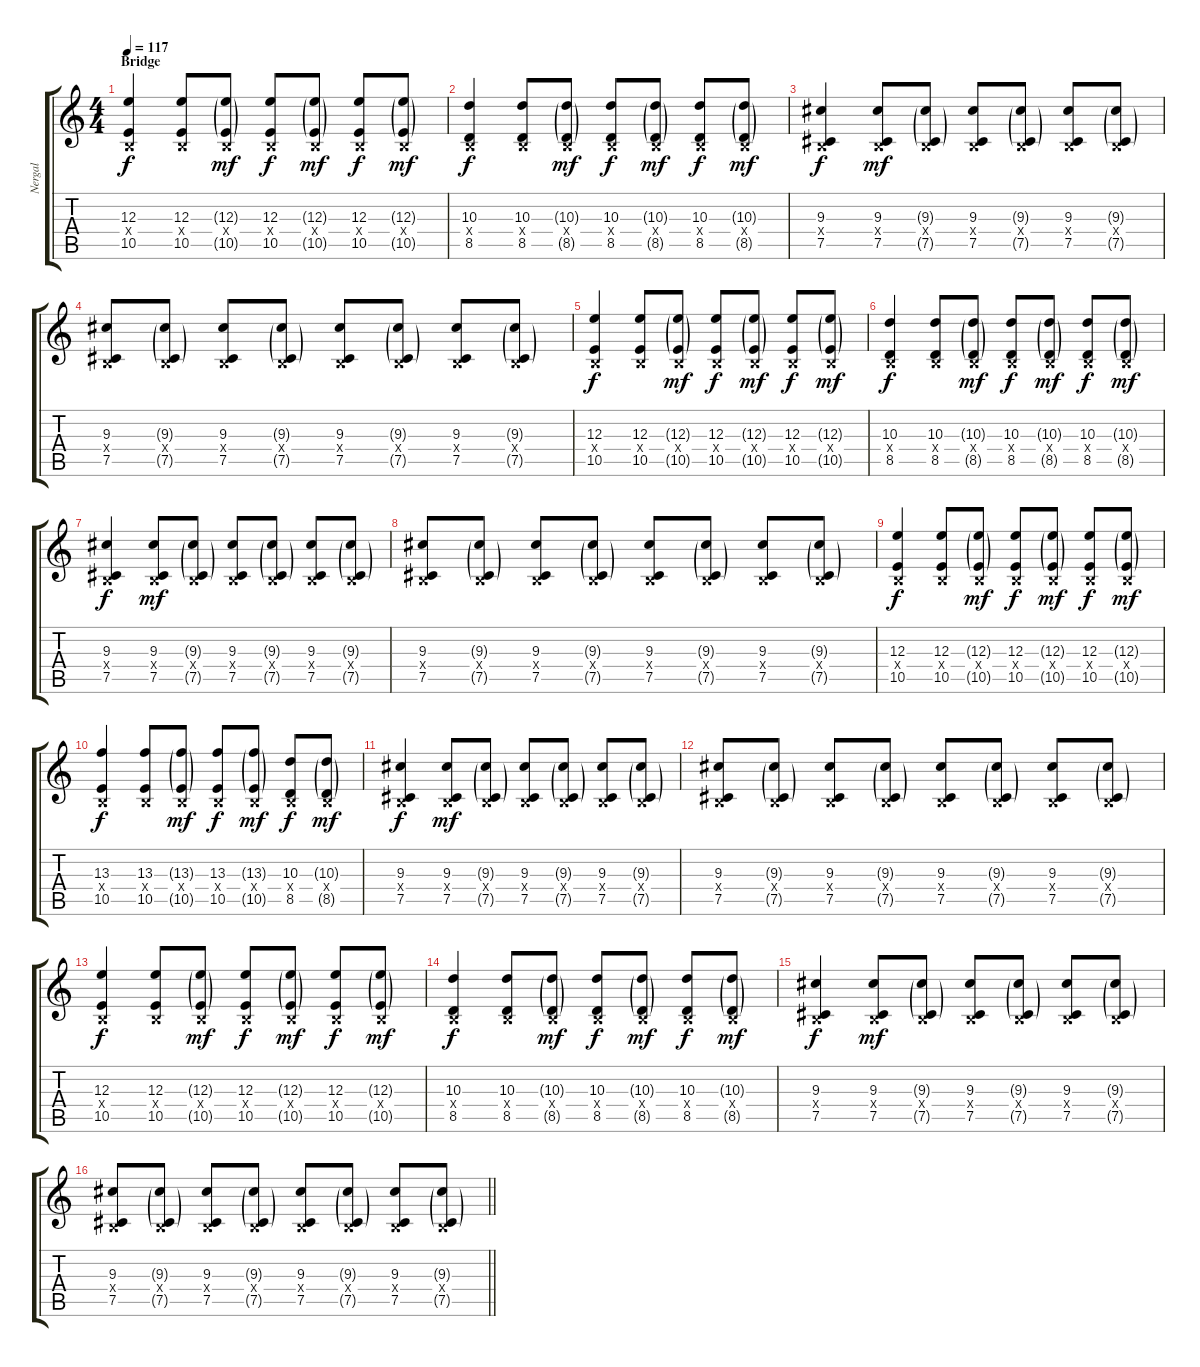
\track ("Nergal " "Nergal ") {instrument distortionguitar}
\staff {score tabs}
\tuning (Db4 Ab3 E3 B2 Gb2 Db2) {hide}
\ts (4 4)
\section ("" "Bridge ")
\tempo 117
\clef g2
\ks c
(12.3 0.4{x} 10.5).4{dy f} (12.3 0.4{x} 10.5).8 (12.3{g} 0.4{x} 10.5{g}).8{dy mf} (12.3 0.4{x} 10.5).8{dy f} (12.3{g} 0.4{x} 10.5{g}).8{dy mf} (12.3 0.4{x} 10.5).8{dy f} (12.3{g} 0.4{x} 10.5{g}).8{dy mf} |
(10.3 0.4{x} 8.5).4{dy f} (10.3 0.4{x} 8.5).8 (10.3{g} 0.4{x} 8.5{g}).8{dy mf} (10.3 0.4{x} 8.5).8{dy f} (10.3{g} 0.4{x} 8.5{g}).8{dy mf} (10.3 0.4{x} 8.5).8{dy f} (10.3{g} 0.4{x} 8.5{g}).8{dy mf} |
(9.3 0.4{x} 7.5).4{dy f} (9.3 0.4{x} 7.5).8{dy mf} (9.3{g} 0.4{x} 7.5{g}).8 (9.3 0.4{x} 7.5).8 (9.3{g} 0.4{x} 7.5{g}).8 (9.3 0.4{x} 7.5).8 (9.3{g} 0.4{x} 7.5{g}).8 |
(9.3 0.4{x} 7.5).8 (9.3{g} 0.4{x} 7.5{g}).8 (9.3 0.4{x} 7.5).8 (9.3{g} 0.4{x} 7.5{g}).8 (9.3 0.4{x} 7.5).8 (9.3{g} 0.4{x} 7.5{g}).8 (9.3 0.4{x} 7.5).8 (9.3{g} 0.4{x} 7.5{g}).8 |
(12.3 0.4{x} 10.5).4{dy f} (12.3 0.4{x} 10.5).8 (12.3{g} 0.4{x} 10.5{g}).8{dy mf} (12.3 0.4{x} 10.5).8{dy f} (12.3{g} 0.4{x} 10.5{g}).8{dy mf} (12.3 0.4{x} 10.5).8{dy f} (12.3{g} 0.4{x} 10.5{g}).8{dy mf} |
(10.3 0.4{x} 8.5).4{dy f} (10.3 0.4{x} 8.5).8 (10.3{g} 0.4{x} 8.5{g}).8{dy mf} (10.3 0.4{x} 8.5).8{dy f} (10.3{g} 0.4{x} 8.5{g}).8{dy mf} (10.3 0.4{x} 8.5).8{dy f} (10.3{g} 0.4{x} 8.5{g}).8{dy mf} |
(9.3 0.4{x} 7.5).4{dy f} (9.3 0.4{x} 7.5).8{dy mf} (9.3{g} 0.4{x} 7.5{g}).8 (9.3 0.4{x} 7.5).8 (9.3{g} 0.4{x} 7.5{g}).8 (9.3 0.4{x} 7.5).8 (9.3{g} 0.4{x} 7.5{g}).8 |
(9.3 0.4{x} 7.5).8 (9.3{g} 0.4{x} 7.5{g}).8 (9.3 0.4{x} 7.5).8 (9.3{g} 0.4{x} 7.5{g}).8 (9.3 0.4{x} 7.5).8 (9.3{g} 0.4{x} 7.5{g}).8 (9.3 0.4{x} 7.5).8 (9.3{g} 0.4{x} 7.5{g}).8 |
(12.3 0.4{x} 10.5).4{dy f} (12.3 0.4{x} 10.5).8 (12.3{g} 0.4{x} 10.5{g}).8{dy mf} (12.3 0.4{x} 10.5).8{dy f} (12.3{g} 0.4{x} 10.5{g}).8{dy mf} (12.3 0.4{x} 10.5).8{dy f} (12.3{g} 0.4{x} 10.5{g}).8{dy mf} |
(13.3 0.4{x} 10.5).4{dy f} (13.3 0.4{x} 10.5).8 (13.3{g} 0.4{x} 10.5{g}).8{dy mf} (13.3 0.4{x} 10.5).8{dy f} (13.3{g} 0.4{x} 10.5{g}).8{dy mf} (10.3 0.4{x} 8.5).8{dy f} (10.3{g} 0.4{x} 8.5{g}).8{dy mf} |
(9.3 0.4{x} 7.5).4{dy f} (9.3 0.4{x} 7.5).8{dy mf} (9.3{g} 0.4{x} 7.5{g}).8 (9.3 0.4{x} 7.5).8 (9.3{g} 0.4{x} 7.5{g}).8 (9.3 0.4{x} 7.5).8 (9.3{g} 0.4{x} 7.5{g}).8 |
(9.3 0.4{x} 7.5).8 (9.3{g} 0.4{x} 7.5{g}).8 (9.3 0.4{x} 7.5).8 (9.3{g} 0.4{x} 7.5{g}).8 (9.3 0.4{x} 7.5).8 (9.3{g} 0.4{x} 7.5{g}).8 (9.3 0.4{x} 7.5).8 (9.3{g} 0.4{x} 7.5{g}).8 |
(12.3 0.4{x} 10.5).4{dy f} (12.3 0.4{x} 10.5).8 (12.3{g} 0.4{x} 10.5{g}).8{dy mf} (12.3 0.4{x} 10.5).8{dy f} (12.3{g} 0.4{x} 10.5{g}).8{dy mf} (12.3 0.4{x} 10.5).8{dy f} (12.3{g} 0.4{x} 10.5{g}).8{dy mf} |
(10.3 0.4{x} 8.5).4{dy f} (10.3 0.4{x} 8.5).8 (10.3{g} 0.4{x} 8.5{g}).8{dy mf} (10.3 0.4{x} 8.5).8{dy f} (10.3{g} 0.4{x} 8.5{g}).8{dy mf} (10.3 0.4{x} 8.5).8{dy f} (10.3{g} 0.4{x} 8.5{g}).8{dy mf} |
(9.3 0.4{x} 7.5).4{dy f} (9.3 0.4{x} 7.5).8{dy mf} (9.3{g} 0.4{x} 7.5{g}).8 (9.3 0.4{x} 7.5).8 (9.3{g} 0.4{x} 7.5{g}).8 (9.3 0.4{x} 7.5).8 (9.3{g} 0.4{x} 7.5{g}).8 |
\barLineRight lightlight
(9.3 0.4{x} 7.5).8 (9.3{g} 0.4{x} 7.5{g}).8 (9.3 0.4{x} 7.5).8 (9.3{g} 0.4{x} 7.5{g}).8 (9.3 0.4{x} 7.5).8 (9.3{g} 0.4{x} 7.5{g}).8 (9.3 0.4{x} 7.5).8 (9.3{g} 0.4{x} 7.5{g}).8
